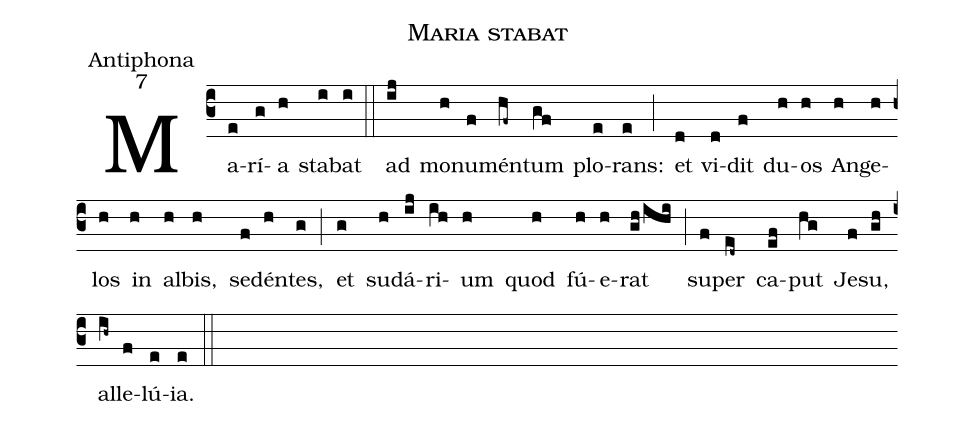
name:Maria stabat;
office-part:Antiphona;
mode:7;
%%
(c3) Ma(e)rí(g)a(h) sta(i)bat(i) (::)
ad(ij) mo(h)nu(f)mén(hf~)tum(gf) plo(e)rans:(e) (;) et(d) vi(d)dit(f) du(h)os(h) An(h)ge(h)los(h) in(h) al(h)bis,(h) se(f)dén(h)tes,(g) (;) et(g) su(h)dá(ij)ri(ih)um(h) quod(h) fú(h)e(h)rat(gh/ihi) (;) su(f)per(ed~) ca(ef)put(hg) Je(f)su,(gh) al(ih~)le(f)lú(e)ia.(e) (::)
